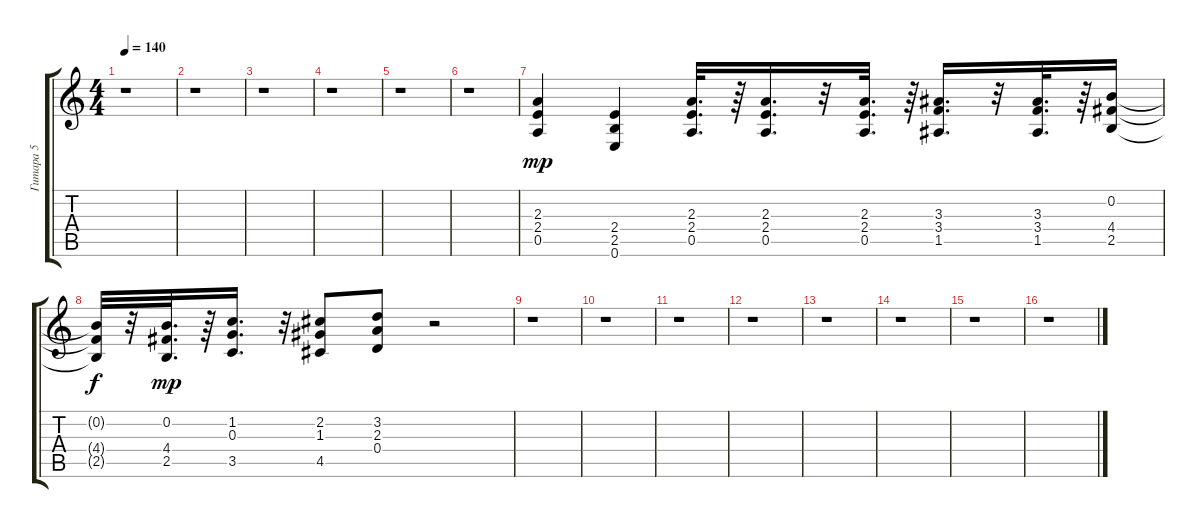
\track ("Гитара 5" "Гитара 5") {instrument distortionguitar}
\staff {score tabs}
\tuning (E4 B3 G3 D3 A2 E2) {hide}
\ts (4 4)
\tempo 140
\clef g2
\ks c
r.1{dy mp} |
r.1 |
r.1 |
r.1 |
r.1 |
r.1 |
(2.3 2.4 0.5).4 (2.4 2.5 0.6).4 (2.3 2.4 0.5).32{d} r.64 (2.3 2.4 0.5).16{d} r.32 (2.3 2.4 0.5).32{d} r.64 (3.3 3.4 1.5).16{d} r.32 (3.3 3.4 1.5).32{d} r.64 (0.2 4.4 2.5).16 |
(0.2{t} 4.4{t} 2.5{t}).32{dy f} r.32 (0.2 4.4 2.5).32{d dy mp} r.64 (1.2 0.3 3.5).16{d} r.32 (2.2 1.3 4.5).8 (3.2 2.3 0.4).8 r.2 |
r.1 |
r.1 |
r.1 |
r.1 |
r.1 |
r.1 |
r.1 |
r.1
